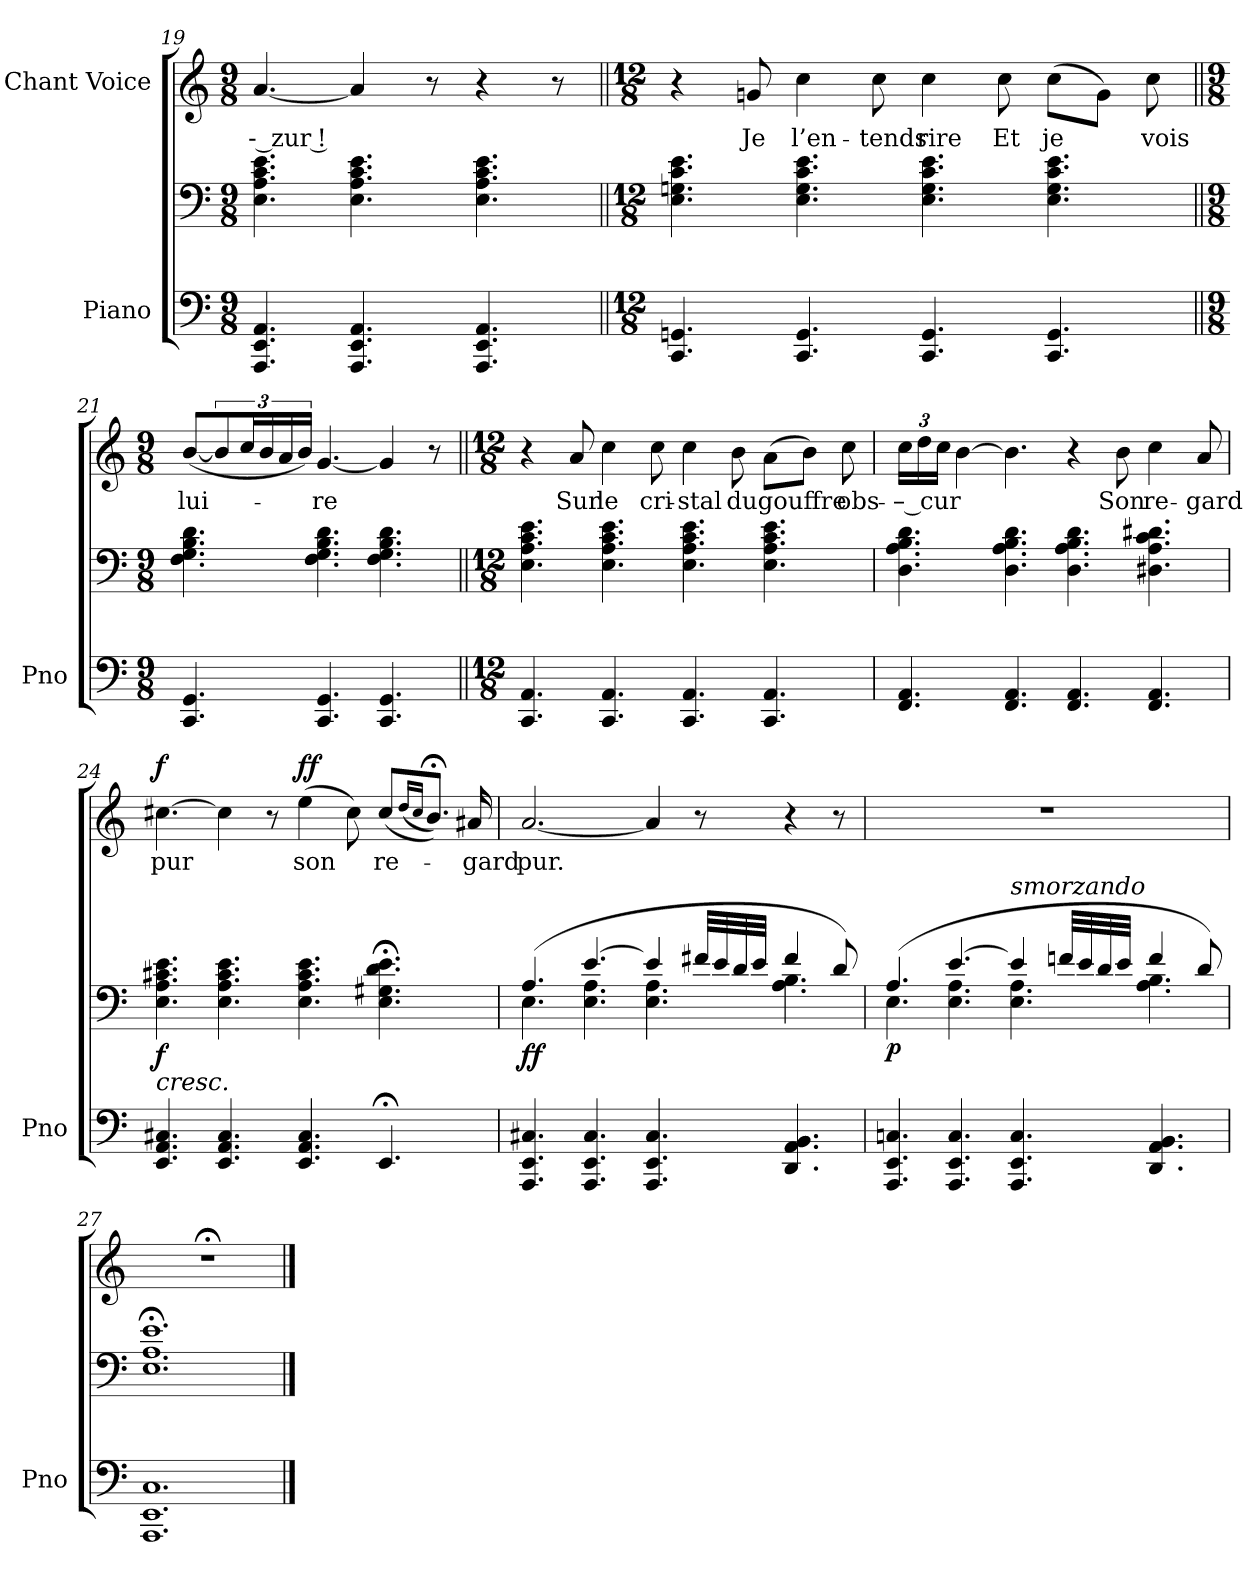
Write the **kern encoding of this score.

**kern	**kern	**dynam	**kern	**text	**dynam
*part2	*part2	*part2	*part1	*part1	*part1
*staff3	*staff2	*staff2/3	*staff1	*staff1	*staff1
*I"Piano	*	*	*I"Chant Voice	*	*
*I'Pno	*	*	*	*	*
*clefF4	*clefF4	*	*clefG2	*	*
*k[]	*k[]	*	*k[]	*	*
*M9/8	*M9/8	*	*M9/8	*	*
=19	=19	=19	=19	=19	=19
4.AAA/ 4.EE/ 4.AA/	4.E\ 4.A\ 4.c\ 4.e\	.	[4.a/	-- zur !	.
4.AAA/ 4.EE/ 4.AA/	4.E\ 4.A\ 4.c\ 4.e\	.	4a/]	.	.
.	.	.	8r	.	.
4.AAA/ 4.EE/ 4.AA/	4.E\ 4.A\ 4.c\ 4.e\	.	4r	.	.
.	.	.	8r	.	.
=20||	=20||	=20||	=20||	=20||	=20||
*M12/8	*M12/8	*	*M12/8	*	*
4.CC/ 4.GGn/	4.E\ 4.Gn\ 4.c\ 4.e\	.	4r	.	.
.	.	.	8gn/	Je	.
4.CC/ 4.GG/	4.E\ 4.G\ 4.c\ 4.e\	.	4cc\	l’en-	.
.	.	.	8cc\	-tends	.
4.CC/ 4.GG/	4.E\ 4.G\ 4.c\ 4.e\	.	4cc\	rire	.
.	.	.	8cc\	Et	.
4.CC/ 4.GG/	4.E\ 4.G\ 4.c\ 4.e\	.	(8cc\L	je	.
.	.	.	8g\J)	.	.
.	.	.	8cc\	vois	.
=21||	=21||	=21||	=21||	=21||	=21||
*M9/8	*M9/8	*	*M9/8	*	*
4.CC/ 4.GG/	4.F\ 4.G\ 4.B\ 4.d\	.	([8b/L	lui-	.
.	.	.	12b/]	.	.
.	.	.	24cc/L	.	.
.	.	.	24b/	.	.
.	.	.	24a/	.	.
.	.	.	24b/JJ)	.	.
4.CC/ 4.GG/	4.F\ 4.G\ 4.B\ 4.d\	.	[4.g/	-re	.
4.CC/ 4.GG/	4.F\ 4.G\ 4.B\ 4.d\	.	4g/]	.	.
.	.	.	8r	.	.
=22||	=22||	=22||	=22||	=22||	=22||
*M12/8	*M12/8	*	*M12/8	*	*
4.CC/ 4.AA/	4.E\ 4.A\ 4.c\ 4.e\	.	4r	.	.
.	.	.	8a/	Sur	.
4.CC/ 4.AA/	4.E\ 4.A\ 4.c\ 4.e\	.	4cc\	le	.
.	.	.	8cc\	cri-	.
4.CC/ 4.AA/	4.E\ 4.A\ 4.c\ 4.e\	.	4cc\	-stal	.
.	.	.	8b\	du	.
4.CC/ 4.AA/	4.E\ 4.A\ 4.c\ 4.e\	.	(8a\L	gouffre	.
.	.	.	8b\J)	.	.
.	.	.	8cc\	obs-	.
=23	=23	=23	=23	=23	=23
4.FF/ 4.AA/	4.D\ 4.A\ 4.B\ 4.d\	.	24cc\LL	-– cur	.
.	.	.	24dd\	.	.
.	.	.	24cc\JJ	.	.
.	.	.	[4b\	.	.
4.FF/ 4.AA/	4.D\ 4.A\ 4.B\ 4.d\	.	4.b\]	.	.
4.FF/ 4.AA/	4.D\ 4.A\ 4.B\ 4.d\	.	4r	.	.
.	.	.	8b\	Son	.
4.FF/ 4.AA/	4.D#X\ 4.A\ 4.c\ 4.d#X\	.	4cc\	re-	.
.	.	.	8a/	-gard	.
=24	=24	=24	=24	=24	=24
!	!LO:TX:b:i:t=cresc.	!	!	!	!
!	!	!LO:DY:b	!	!	!LO:DY:a
4.EE/ 4.AA/ 4.C#X/	4.E\ 4.A\ 4.c#X\ 4.e\	f	[4.cc#X\	pur	f
4.EE/ 4.AA/ 4.C#/	4.E\ 4.A\ 4.c#\ 4.e\	.	4cc#\]	.	.
.	.	.	8r	.	.
!	!	!	!	!	!LO:DY:a
4.EE/ 4.AA/ 4.C#/	4.E\ 4.A\ 4.c#\ 4.e\	.	(4ee\	son	ff
.	.	.	8cc#\)	.	.
4.EE;</	4.E\;< 4.G#X\;< 4.d\;< 4.e\;<	.	(8cc#/L	re-	.
.	.	.	(16qdd/LL	.	.
.	.	.	16qcc#/JJ	.	.
.	.	.	8.b;</J))	.	.
.	.	.	16a#X/	-gard	.
=25	=25	=25	=25	=25	=25
*	*^	*	*	*	*
!	!	!	!LO:DY:b	!	!	!
4.AAA/ 4.EE/ 4.C#X/	(4.A/	4.E\	ff	[2.a/	pur.	.
4.AAA/ 4.EE/ 4.C#/	[4.e/	4.E\ 4.A\	.	.	.	.
4.AAA/ 4.EE/ 4.C#/	4e/]	4.E\ 4.A\	.	4a/]	.	.
.	32f#X/LLL	.	.	8r	.	.
.	32e/	.	.	.	.	.
.	32d/	.	.	.	.	.
.	32e/JJJ	.	.	.	.	.
4.DD/ 4.AA/ 4.BB/	4f#/	4.A\ 4.B\	.	4r	.	.
.	8d/)	.	.	8r	.	.
=26	=26	=26	=26	=26	=26	=26
!	!	!	!LO:DY:b	!	!	!
4.AAA/ 4.EE/ 4.Cn/	(4.A/	4.E\	p	1.r	.	.
4.AAA/ 4.EE/ 4.C/	[4.e/	4.E\ 4.A\	.	.	.	.
!	!LO:TX:i:t=smorzando	!	!	!	!	!
4.AAA/ 4.EE/ 4.C/	4e/]	4.E\ 4.A\	.	.	.	.
.	32fn/LLL	.	.	.	.	.
.	32e/	.	.	.	.	.
.	32d/	.	.	.	.	.
.	32e/JJJ	.	.	.	.	.
4.DD/ 4.AA/ 4.BB/	4f/	4.A\ 4.B\	.	.	.	.
.	8d/)	.	.	.	.	.
=27	=27	=27	=27	=27	=27	=27
1.AAA 1.EE 1.C	1.e;<	1.E 1.A	.	1.r;<	.	.
*	*v	*v	*	*	*	*
==	==	==	==	==	==
*-	*-	*-	*-	*-	*-
